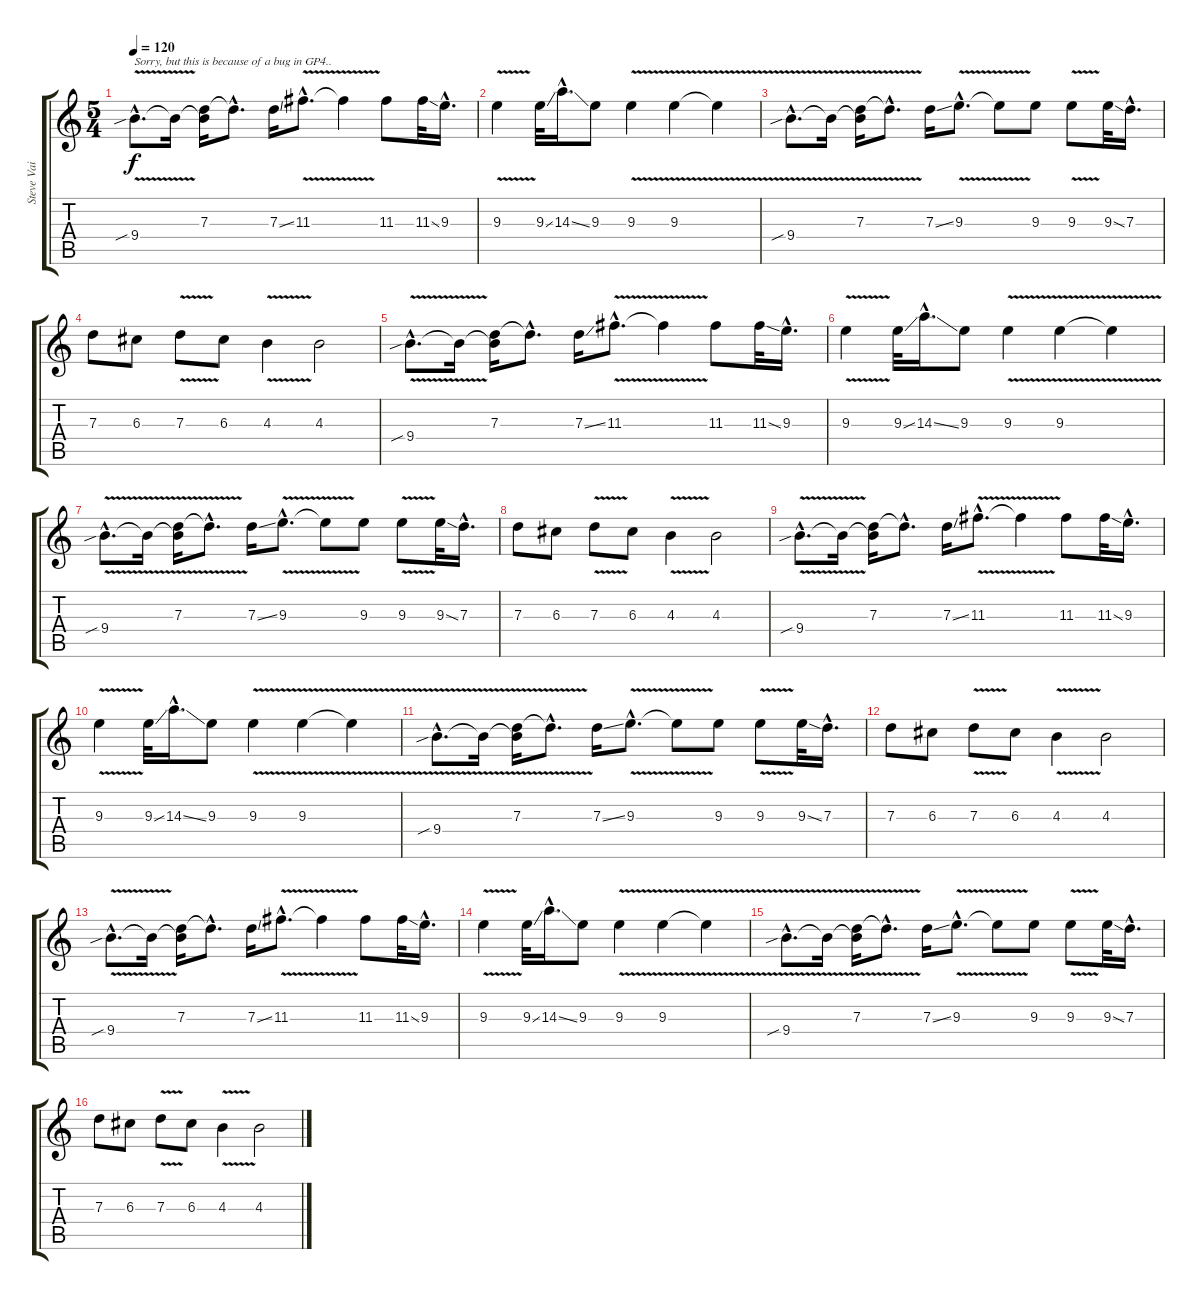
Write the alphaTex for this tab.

\track ("Steve Vai" "Steve Vai") {instrument distortionguitar}
\staff {score tabs}
\tuning (E4 B3 G3 D3 A2 E2) {hide}
\ts (5 4)
\tempo 120
\clef g2
\ks c
9.4{v sib hac}.8{d txt "Sorry, but this is because of a bug in GP4.." dy f instrument distortionguitar} 9.4{t}.16 (7.3 9.4{t}).16 7.3{hac t}.8{d} 7.3{ss}.16 11.3{v hac}.8{d} 11.3{t}.4 11.3.8 11.3{ss}.32 9.3{hac}.16{d} |
9.3{v}.4 9.3{ss}.32 14.3{ss hac}.16{d} 9.3.8 9.3{v}.4 9.3{v}.4 9.3{t}.4 |
9.4{v sib hac}.8{d} 9.4{t}.16 (7.3{v} 9.4{t}).16 7.3{hac t}.8{d} 7.3{ss}.16 9.3{v hac}.8{d} 9.3{t}.8 9.3.8 9.3{v}.8 9.3{ss}.32 7.3{hac}.16{d} |
7.3.8 6.3.8 7.3{v}.8 6.3.8 4.3{v}.4 4.3.2 |
9.4{v sib hac}.8{d} 9.4{t}.16 (7.3 9.4{t}).16 7.3{hac t}.8{d} 7.3{ss}.16 11.3{v hac}.8{d} 11.3{t}.4 11.3.8 11.3{ss}.32 9.3{hac}.16{d} |
9.3{v}.4 9.3{ss}.32 14.3{ss hac}.16{d} 9.3.8 9.3{v}.4 9.3{v}.4 9.3{t}.4 |
9.4{v sib hac}.8{d} 9.4{t}.16 (7.3{v} 9.4{t}).16 7.3{hac t}.8{d} 7.3{ss}.16 9.3{v hac}.8{d} 9.3{t}.8 9.3.8 9.3{v}.8 9.3{ss}.32 7.3{hac}.16{d} |
7.3.8 6.3.8 7.3{v}.8 6.3.8 4.3{v}.4 4.3.2 |
9.4{v sib hac}.8{d} 9.4{t}.16 (7.3 9.4{t}).16 7.3{hac t}.8{d} 7.3{ss}.16 11.3{v hac}.8{d} 11.3{t}.4 11.3.8 11.3{ss}.32 9.3{hac}.16{d} |
9.3{v}.4 9.3{ss}.32 14.3{ss hac}.16{d} 9.3.8 9.3{v}.4 9.3{v}.4 9.3{t}.4 |
9.4{v sib hac}.8{d} 9.4{t}.16 (7.3{v} 9.4{t}).16 7.3{hac t}.8{d} 7.3{ss}.16 9.3{v hac}.8{d} 9.3{t}.8 9.3.8 9.3{v}.8 9.3{ss}.32 7.3{hac}.16{d} |
7.3.8 6.3.8 7.3{v}.8 6.3.8 4.3{v}.4 4.3.2 |
9.4{v sib hac}.8{d} 9.4{t}.16 (7.3 9.4{t}).16 7.3{hac t}.8{d} 7.3{ss}.16 11.3{v hac}.8{d} 11.3{t}.4 11.3.8 11.3{ss}.32 9.3{hac}.16{d} |
9.3{v}.4 9.3{ss}.32 14.3{ss hac}.16{d} 9.3.8 9.3{v}.4 9.3{v}.4 9.3{t}.4 |
9.4{v sib hac}.8{d} 9.4{t}.16 (7.3{v} 9.4{t}).16 7.3{hac t}.8{d} 7.3{ss}.16 9.3{v hac}.8{d} 9.3{t}.8 9.3.8 9.3{v}.8 9.3{ss}.32 7.3{hac}.16{d} |
7.3.8 6.3.8 7.3{v}.8 6.3.8 4.3{v}.4 4.3.2
